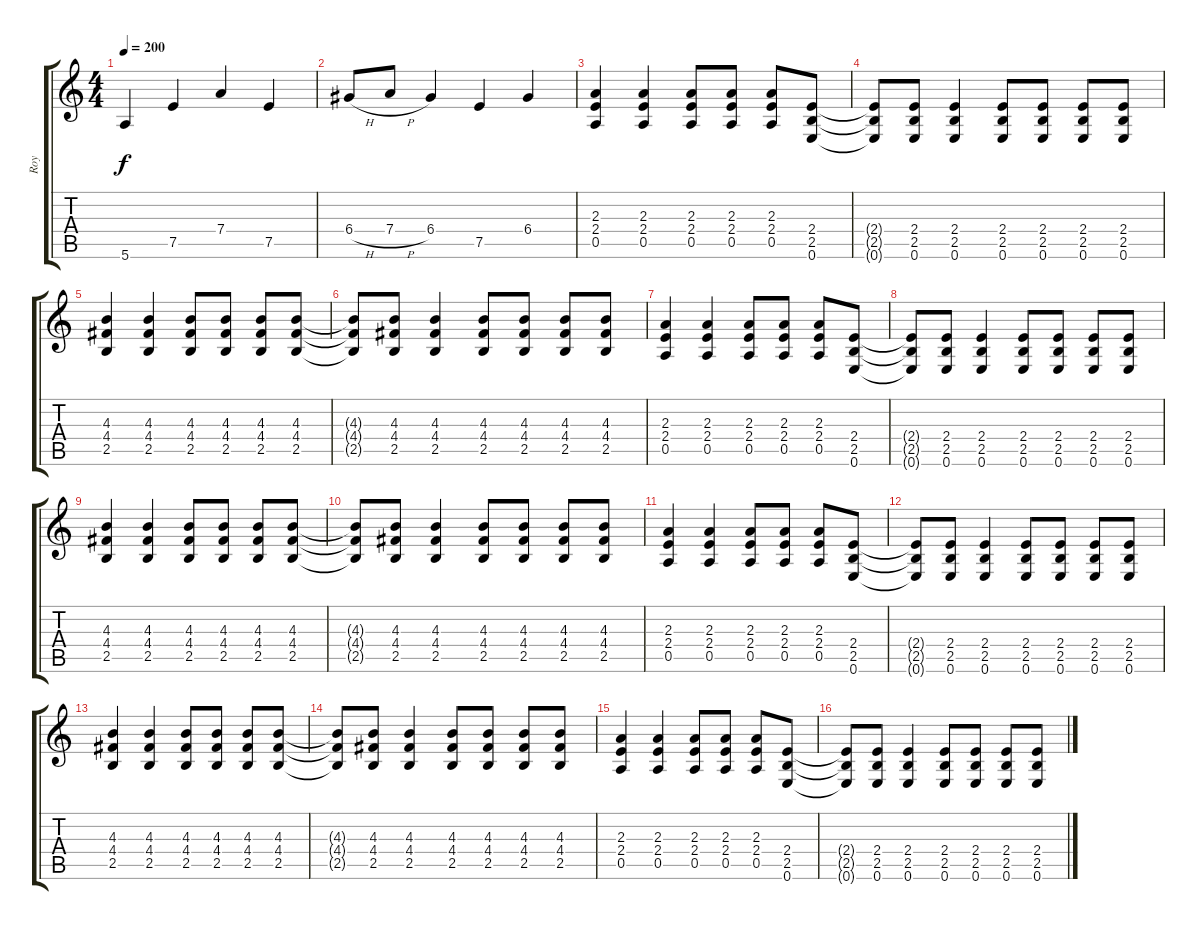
\track ("Roy" "Roy") {instrument overdrivenguitar}
\staff {score tabs}
\tuning (E4 B3 G3 D3 A2 E2) {hide}
\ts (4 4)
\tempo 200
\clef g2
\ks c
5.6.4{dy f} 7.5.4 7.4.4 7.5.4 |
6.4{h}.8 7.4{h}.8 6.4.4 7.5.4 6.4.4 |
(2.3 2.4 0.5).4 (2.3 2.4 0.5).4 (2.3 2.4 0.5).8 (2.3 2.4 0.5).8 (2.3 2.4 0.5).8 (2.4 2.5 0.6).8 |
(2.4{t} 2.5{t} 0.6{t}).8 (2.4 2.5 0.6).8 (2.4 2.5 0.6).4 (2.4 2.5 0.6).8 (2.4 2.5 0.6).8 (2.4 2.5 0.6).8 (2.4 2.5 0.6).8 |
(4.3 4.4 2.5).4 (4.3 4.4 2.5).4 (4.3 4.4 2.5).8 (4.3 4.4 2.5).8 (4.3 4.4 2.5).8 (4.3 4.4 2.5).8 |
(4.3{t} 4.4{t} 2.5{t}).8 (4.3 4.4 2.5).8 (4.3 4.4 2.5).4 (4.3 4.4 2.5).8 (4.3 4.4 2.5).8 (4.3 4.4 2.5).8 (4.3 4.4 2.5).8 |
(2.3 2.4 0.5).4 (2.3 2.4 0.5).4 (2.3 2.4 0.5).8 (2.3 2.4 0.5).8 (2.3 2.4 0.5).8 (2.4 2.5 0.6).8 |
(2.4{t} 2.5{t} 0.6{t}).8 (2.4 2.5 0.6).8 (2.4 2.5 0.6).4 (2.4 2.5 0.6).8 (2.4 2.5 0.6).8 (2.4 2.5 0.6).8 (2.4 2.5 0.6).8 |
(4.3 4.4 2.5).4 (4.3 4.4 2.5).4 (4.3 4.4 2.5).8 (4.3 4.4 2.5).8 (4.3 4.4 2.5).8 (4.3 4.4 2.5).8 |
(4.3{t} 4.4{t} 2.5{t}).8 (4.3 4.4 2.5).8 (4.3 4.4 2.5).4 (4.3 4.4 2.5).8 (4.3 4.4 2.5).8 (4.3 4.4 2.5).8 (4.3 4.4 2.5).8 |
(2.3 2.4 0.5).4 (2.3 2.4 0.5).4 (2.3 2.4 0.5).8 (2.3 2.4 0.5).8 (2.3 2.4 0.5).8 (2.4 2.5 0.6).8 |
(2.4{t} 2.5{t} 0.6{t}).8 (2.4 2.5 0.6).8 (2.4 2.5 0.6).4 (2.4 2.5 0.6).8 (2.4 2.5 0.6).8 (2.4 2.5 0.6).8 (2.4 2.5 0.6).8 |
(4.3 4.4 2.5).4 (4.3 4.4 2.5).4 (4.3 4.4 2.5).8 (4.3 4.4 2.5).8 (4.3 4.4 2.5).8 (4.3 4.4 2.5).8 |
(4.3{t} 4.4{t} 2.5{t}).8 (4.3 4.4 2.5).8 (4.3 4.4 2.5).4 (4.3 4.4 2.5).8 (4.3 4.4 2.5).8 (4.3 4.4 2.5).8 (4.3 4.4 2.5).8 |
(2.3 2.4 0.5).4 (2.3 2.4 0.5).4 (2.3 2.4 0.5).8 (2.3 2.4 0.5).8 (2.3 2.4 0.5).8 (2.4 2.5 0.6).8 |
(2.4{t} 2.5{t} 0.6{t}).8 (2.4 2.5 0.6).8 (2.4 2.5 0.6).4 (2.4 2.5 0.6).8 (2.4 2.5 0.6).8 (2.4 2.5 0.6).8 (2.4 2.5 0.6).8
